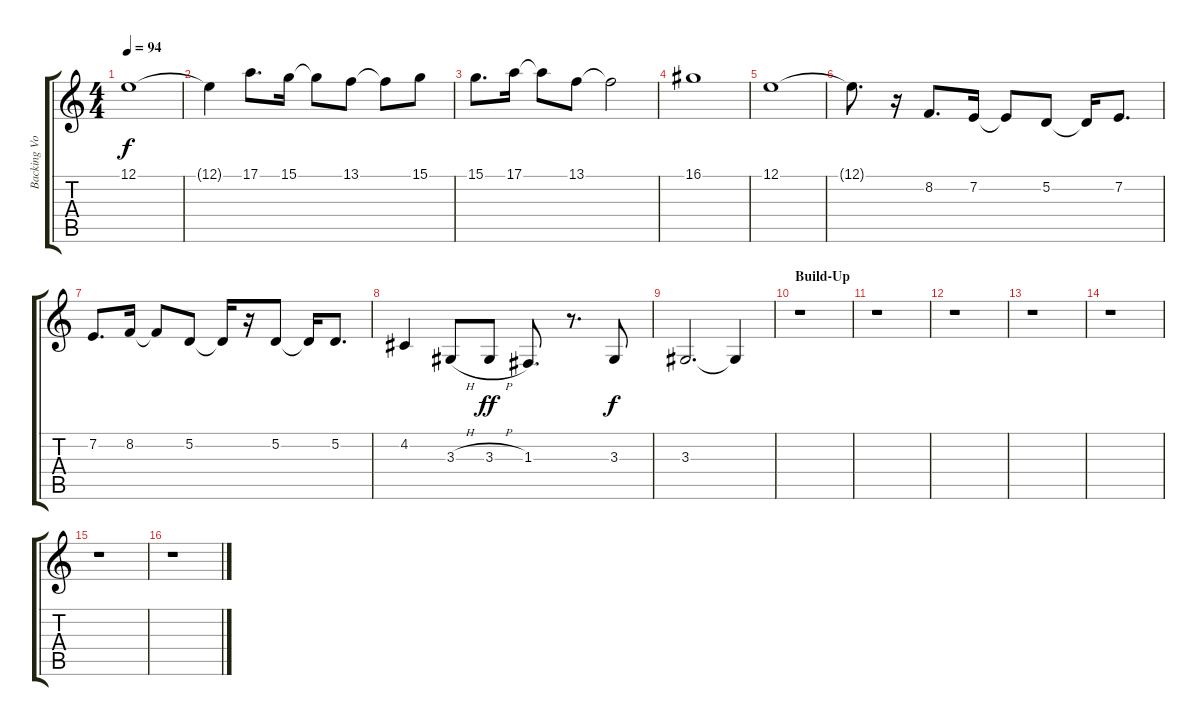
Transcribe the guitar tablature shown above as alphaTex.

\track ("Backing Vocals" "Backing Vo") {instrument oboe}
\staff {score tabs}
\tuning (E4 A3 F3 D3 A2 D2) {hide}
\ts (4 4)
\tempo 94
\clef g2
\ks c
12.1.1{dy f} |
12.1{t}.4 17.1.8{d} 15.1.16 15.1{t}.8 13.1.8 13.1{t}.8 15.1.8 |
15.1.8{d} 17.1.16 17.1{t}.8 13.1.8 13.1{t}.2 |
16.1.1 |
12.1.1 |
12.1{t}.8{d} r.16 8.2.8{d} 7.2.16 7.2{t}.8 5.2.8 5.2{t}.16 7.2.8{d} |
7.2.8{d} 8.2.16 8.2{t}.8 5.2.8 5.2{t}.16 r.16 5.2.8 5.2{t}.16 5.2.8{d} |
4.2.4 3.3{h}.8 3.3{h}.8{dy ff} 1.3.8{d} r.8{d} 3.3.8{dy f} |
3.3.2{d} 3.3{t}.4 |
\section ("" "Build-Up")
r.1 |
r.1 |
r.1 |
r.1 |
r.1 |
r.1 |
r.1
